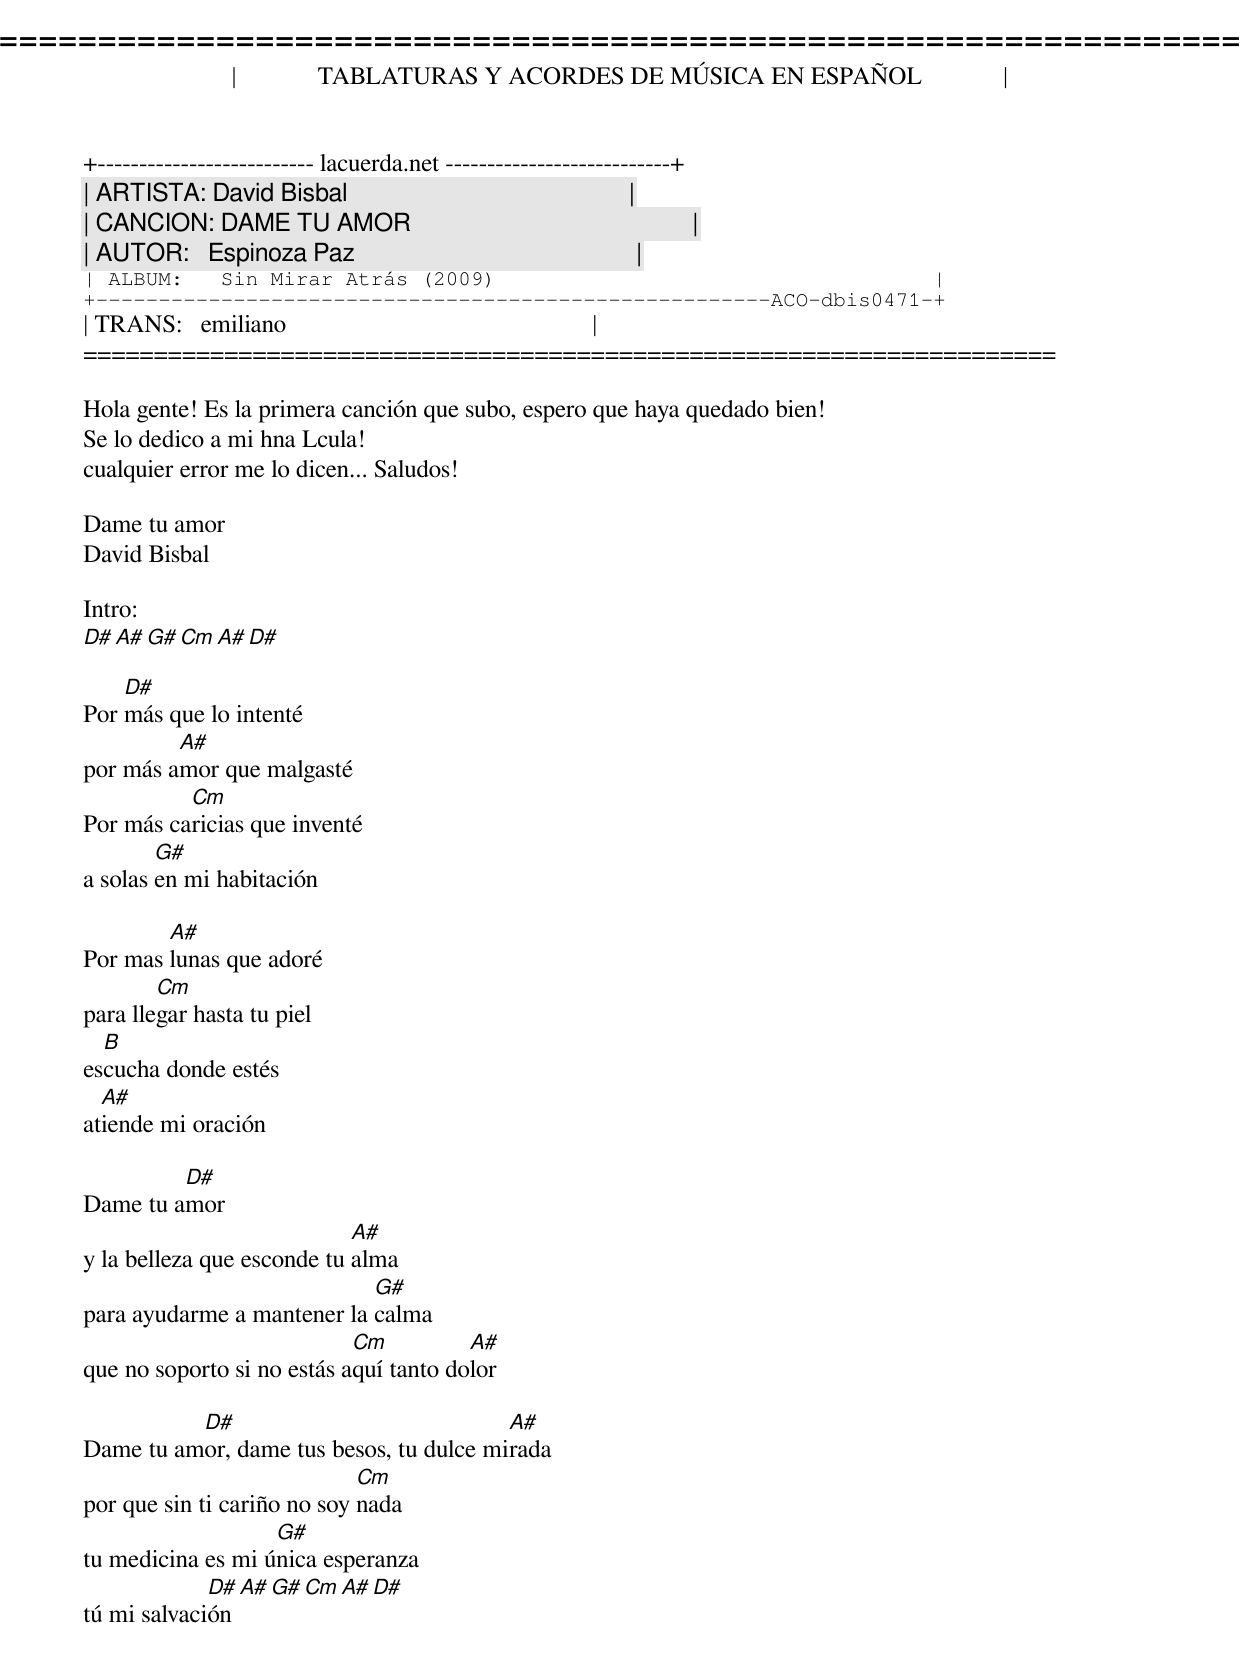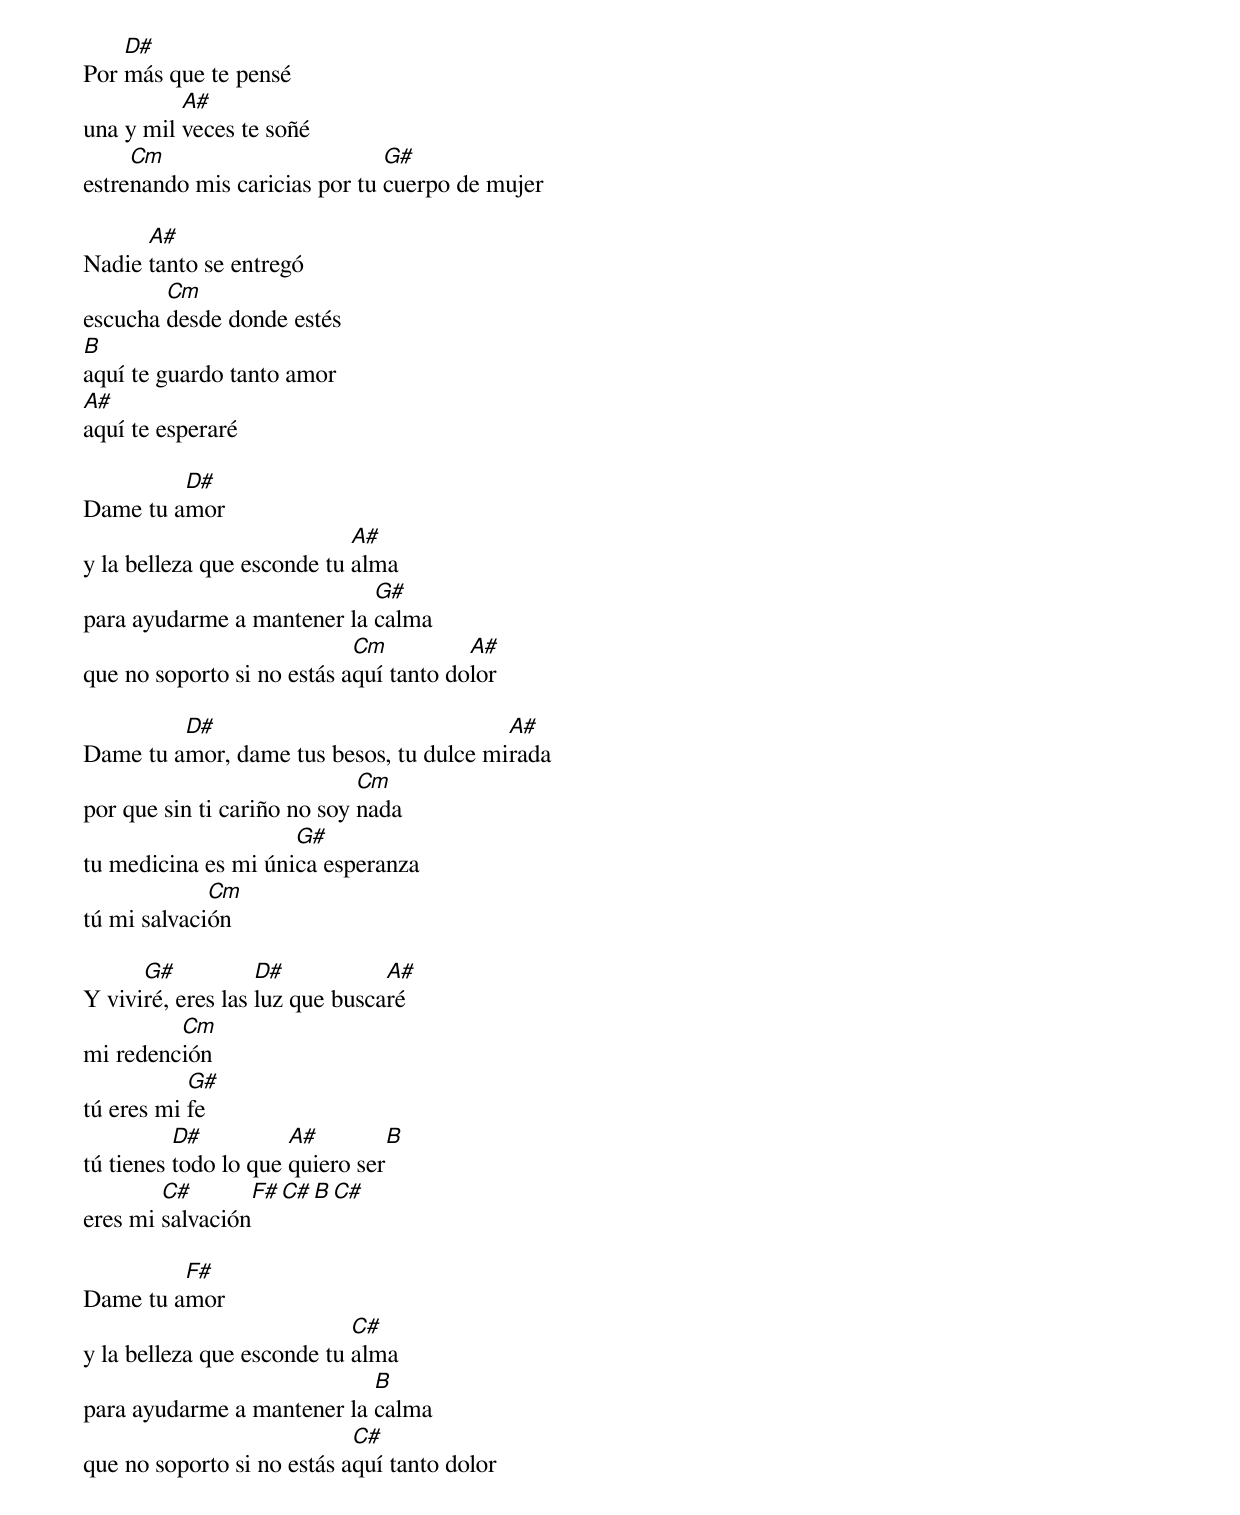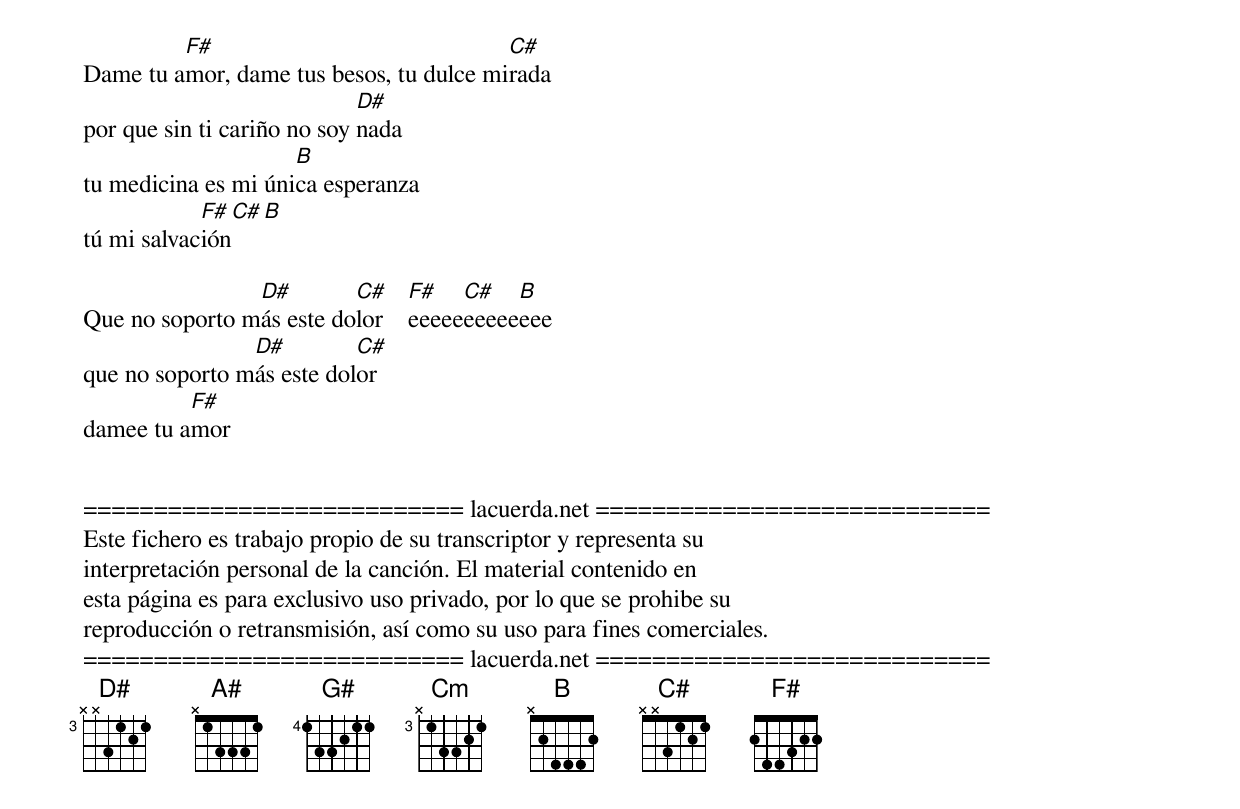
=====================================================================
|             TABLATURAS Y ACORDES DE MÚSICA EN ESPAÑOL             |
+-------------------------- lacuerda.net ---------------------------+
| ARTISTA: David Bisbal                                             |
| CANCION: DAME TU AMOR                                             |
| AUTOR:   Espinoza Paz                                             |
| ALBUM:   Sin Mirar Atrás (2009)                                   |
+------------------------------------------------------ACO-dbis0471-+
| TRANS:   emiliano                                                 |
=====================================================================

Hola gente! Es la primera canción que subo, espero que haya quedado bien!
Se lo dedico a mi hna Lcula!
cualquier error me lo dicen... Saludos!

Dame tu amor
David Bisbal

Intro:
D#  A#  G#  Cm  A#  D#

    D#
Por más que lo intenté
         A#
por más amor que malgasté
          Cm
Por más caricias que inventé
        G#
a solas en mi habitación

        A#
Por mas lunas que adoré
        Cm
para llegar hasta tu piel
  B
escucha donde estés
  A#
atiende mi oración

         D#
Dame tu amor
                            A#
y la belleza que esconde tu alma
                            G#
para ayudarme a mantener la calma
                            Cm          A#
que no soporto si no estás aquí tanto dolor

          D#                             A#
Dame tu amor, dame tus besos, tu dulce mirada
                             Cm
por que sin ti cariño no soy nada
                   G#
tu medicina es mi única esperanza
             D#   A#   G#   Cm   A#   D#
tú mi salvación

    D#
Por más que te pensé
          A#
una y mil veces te soñé
     Cm                        G#
estrenando mis caricias por tu cuerpo de mujer

      A#
Nadie tanto se entregó
        Cm
escucha desde donde estés
B
aquí te guardo tanto amor
A#
aquí te esperaré

         D#
Dame tu amor
                            A#
y la belleza que esconde tu alma
                            G#
para ayudarme a mantener la calma
                            Cm          A#
que no soporto si no estás aquí tanto dolor

         D#                              A#
Dame tu amor, dame tus besos, tu dulce mirada
                             Cm
por que sin ti cariño no soy nada
                     G#
tu medicina es mi única esperanza
             Cm
tú mi salvación

      G#           D#           A#
Y viviré, eres las luz que buscaré
         Cm
mi redención
           G#
tú eres mi fe
          D#          A#         B
tú tienes todo lo que quiero ser
        C#           F#  C#  B   C#
eres mi salvación

         F#
Dame tu amor
                            C#
y la belleza que esconde tu alma
                            B
para ayudarme a mantener la calma
                            C#
que no soporto si no estás aquí tanto dolor

         F#                              C#
Dame tu amor, dame tus besos, tu dulce mirada
                             D#
por que sin ti cariño no soy nada
                     B
tu medicina es mi única esperanza
            F#   C#   B
tú mi salvación

                D#        C#     F#   C#   B
Que no soporto más este dolor    eeeeeeeeeeeee
                D#         C#
que no soporto más este dolor
          F#
damee tu amor


=========================== lacuerda.net ============================
Este fichero es trabajo propio de su transcriptor y representa su
interpretación personal de la canción. El material contenido en
esta página es para exclusivo uso privado, por lo que se prohibe su
reproducción o retransmisión, así como su uso para fines comerciales.
=========================== lacuerda.net ============================
